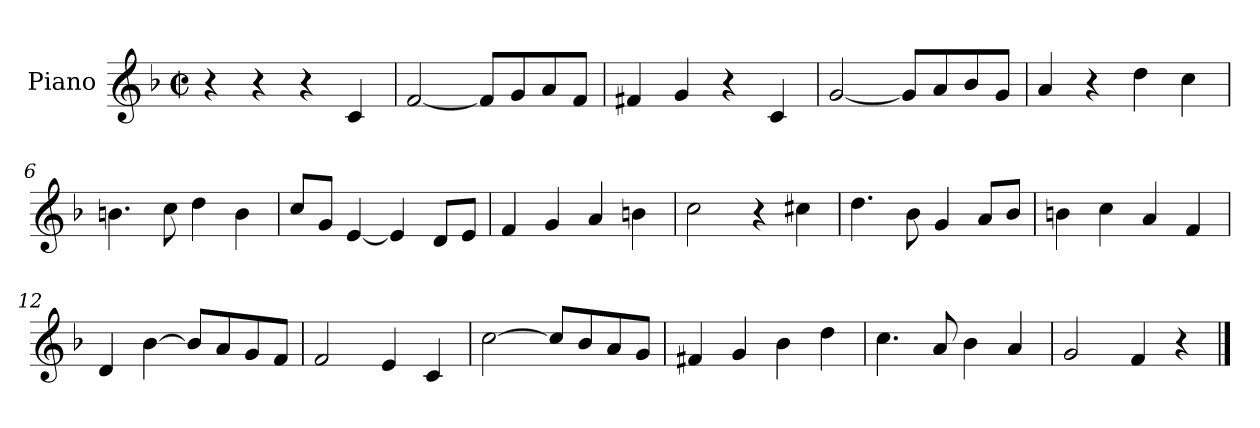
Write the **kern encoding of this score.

**kern
*part1
*staff1
*I"Piano
*I'Pno
*clefG2
*k[b-]
*F:
*M2/2
*met(c|)
=1
4r
4r
4r
4c/
=2
[2f/
8f/L]
8g/
8a/
8f/J
=3
4f#X/
4g/
4r
4c/
=4
[2g/
8g/L]
8a/
8b-/
8g/J
=5
4a/
4r
4dd\
4cc\
=6
4.bn\
8cc\
4dd\
4b\
=7
8cc/L
8g/J
[4e/
4e/]
8d/L
8e/J
=8
4f/
4g/
4a/
4bn\
=9
2cc\
4r
4cc#X\
=10
4.dd\
8b-\
4g/
8a/L
8b-/J
=11
4bn\
4cc\
4a/
4f/
=12
4d/
[4b-\
8b-/L]
8a/
8g/
8f/J
=13
2f/
4e/
4c/
=14
[2cc\
8cc/L]
8b-/
8a/
8g/J
=15
4f#X/
4g/
4b-\
4dd\
=16
4.cc\
8a/
4b-\
4a/
=17
2g/
4f/
4r
==
*-
